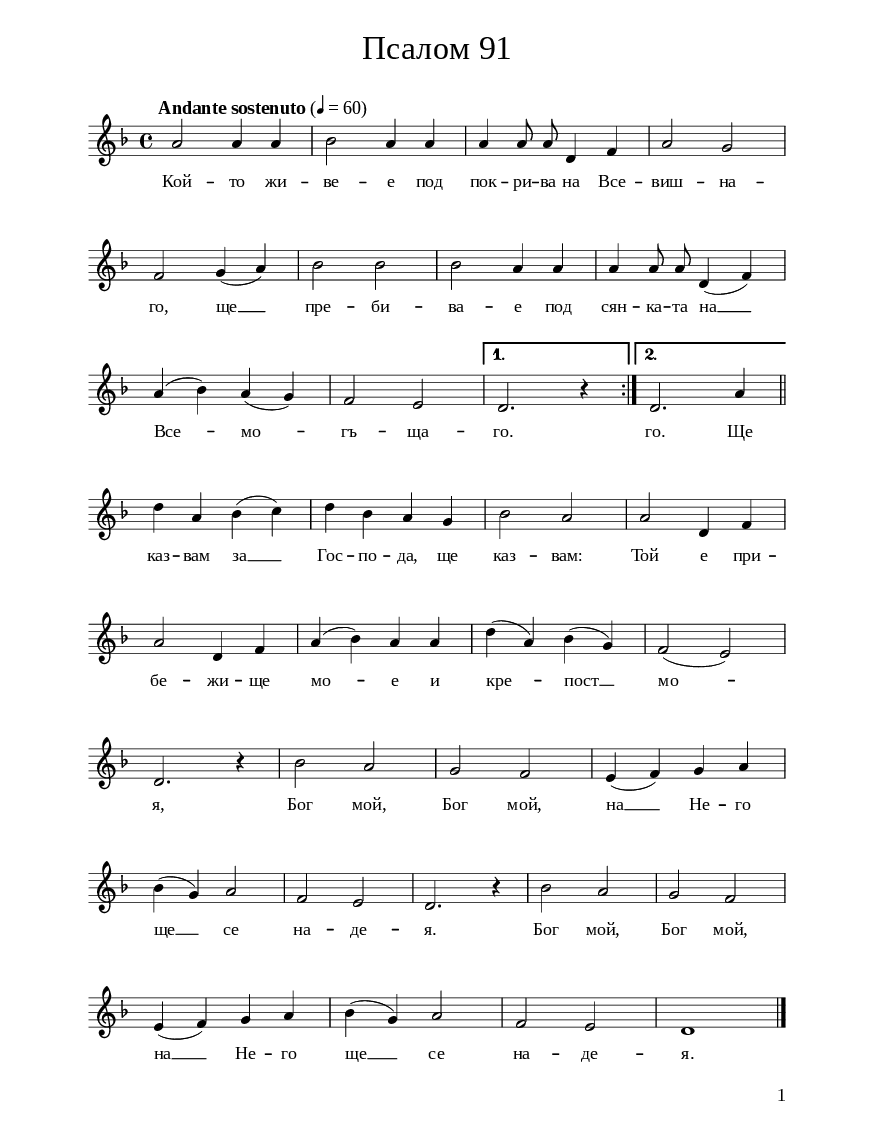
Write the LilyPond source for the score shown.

\version "2.24.3"

% include paper part and global functions
\include "include/globals.ily"

\bookpart {
  \label #'ref057
  \tocItem \markup "Псалом 91"
  \include "include/bookpart-paper.ily"
  \score {
    \include "include/score-layout.ily"

    \new Voice \relative a' {
      \clef treble
      \key d \minor
      \time 4/4
      \tempoFunc "Andante sostenuto" 4 "60"
      \repeat volta 2 {
        a2 a4 a4 | bes2 a4 a4 | a4 \autoBeamOff a8 a8 d,4 f4 |  a2 g2 |\break
        f2 g4 ( a4 ) | bes2 bes2 | bes2 a4 a4 | a4 a8 a8 d,4 ( f4 ) | \break
        a4 ( bes4 ) a4 ( g4 ) |  f2 e2 |
      }
      \alternative {
        { d2. r4 | }
        { d2. a'4 | \bar "||" \break }
      }

      d4 a4 bes4 ( c4 ) | d4 bes4 a4 g4 | bes2 a2 | a2 d,4 f4 | \break
      a2 d,4 f4 | a4 ( bes4 ) a4 a4 | d4 ( a4 ) bes4 ( g4 ) | f2 ( e2 ) | \break
      d2. r4 | bes'2 a2 | g2 f2 |  e4 ( f4 ) g4 a4 | \break
      bes4 ( g4 ) a2 | f2 e2 | d2. r4 | bes'2 a2 | g2 f2 | \break
      e4 ( f4 ) g4 a4 | bes4 ( g4 ) a2 | f2 e2 | d1| \bar "|." \break
    }

    \addlyrics {
      Кой -- то жи -- ве -- е под пок -- ри -- ва на Все -- виш -- на --
      го, ще __ пре -- би -- ва -- е под сян -- ка -- та на __
      Все -- мо -- гъ -- ща -- го. го. Ще
      каз -- вам за __ Гос -- по -- да, ще каз -- вам: Той е при --
      бе -- жи -- ще мо -- е и кре -- пост __ мо --
      я, Бог мой, Бог мой, на __ Не -- го
      ще __ се на -- де -- я. Бог мой, Бог мой,
      на __ Не -- го ще __ се на -- де -- я.
    }

    \header {
      title = \titleFunc "Псалом 91" "Psalоm 91"
    }

    \midi{}

  } % score
  

} % bookpart
